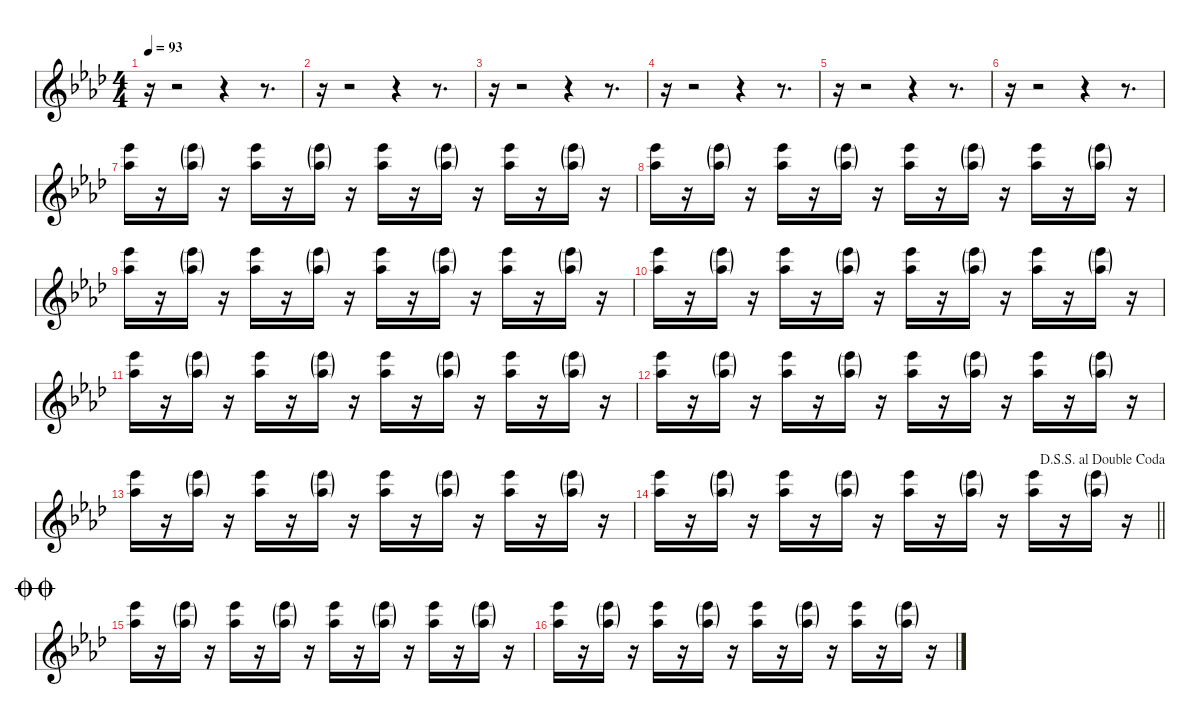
\defaultSystemsLayout 4
\hideDynamics
\bracketExtendMode nobrackets
\singleTrackTrackNamePolicy hidden
\multiTrackTrackNamePolicy hidden
\firstSystemTrackNameMode fullname
\firstSystemTrackNameOrientation horizontal
\otherSystemsTrackNameOrientation horizontal
\track ("Synth1" "vln.") {instrument stringensemble1}
\staff {score}
\tuning (E4 C4 G3 C3 G2 C2)
\ts (4 4)
\tempo 93
\clef g2
\ks ab
r.16{dy f beam Down} r.2{beam Down} r.4{beam Down} r.8{d beam Down} |
r.16{beam Down} r.2{beam Down} r.4{beam Down} r.8{d beam Down} |
r.16{beam Down} r.2{beam Down} r.4{beam Down} r.8{d beam Down} |
r.16{beam Down} r.2{beam Down} r.4{beam Down} r.8{d beam Down} |
r.16{beam Down} r.2{beam Down} r.4{beam Down} r.8{d beam Down} |
r.16{beam Down} r.2{beam Down} r.4{beam Down} r.8{d beam Down} |
(23.1{acc b} 20.2{acc b}).16{beam Down} r.16{beam Down} (23.1{g acc b} 20.2{g acc b}).16{dy mf beam Down} r.16{beam Down} (23.1{acc b} 20.2{acc b}).16{dy f beam Down} r.16{beam Down} (23.1{g acc b} 20.2{g acc b}).16{dy mf beam Down} r.16{beam Down} (23.1{acc b} 20.2{acc b}).16{dy f beam Down} r.16{beam Down} (23.1{g acc b} 20.2{g acc b}).16{dy mf beam Down} r.16{beam Down} (23.1{acc b} 20.2{acc b}).16{dy f beam Down} r.16{beam Down} (23.1{g acc b} 20.2{g acc b}).16{dy mf beam Down} r.16{beam Down} |
(23.1{acc b} 20.2{acc b}).16{dy f beam Down} r.16{beam Down} (23.1{g acc b} 20.2{g acc b}).16{dy mf beam Down} r.16{beam Down} (23.1{acc b} 20.2{acc b}).16{dy f beam Down} r.16{beam Down} (23.1{g acc b} 20.2{g acc b}).16{dy mf beam Down} r.16{beam Down} (23.1{acc b} 20.2{acc b}).16{dy f beam Down} r.16{beam Down} (23.1{g acc b} 20.2{g acc b}).16{dy mf beam Down} r.16{beam Down} (23.1{acc b} 20.2{acc b}).16{dy f beam Down} r.16{beam Down} (23.1{g acc b} 20.2{g acc b}).16{dy mf beam Down} r.16{beam Down} |
(23.1{acc b} 20.2{acc b}).16{dy f beam Down} r.16{beam Down} (23.1{g acc b} 20.2{g acc b}).16{dy mf beam Down} r.16{beam Down} (23.1{acc b} 20.2{acc b}).16{dy f beam Down} r.16{beam Down} (23.1{g acc b} 20.2{g acc b}).16{dy mf beam Down} r.16{beam Down} (23.1{acc b} 20.2{acc b}).16{dy f beam Down} r.16{beam Down} (23.1{g acc b} 20.2{g acc b}).16{dy mf beam Down} r.16{beam Down} (23.1{acc b} 20.2{acc b}).16{dy f beam Down} r.16{beam Down} (23.1{g acc b} 20.2{g acc b}).16{dy mf beam Down} r.16{beam Down} |
(23.1{acc b} 20.2{acc b}).16{dy f beam Down} r.16{beam Down} (23.1{g acc b} 20.2{g acc b}).16{dy mf beam Down} r.16{beam Down} (23.1{acc b} 20.2{acc b}).16{dy f beam Down} r.16{beam Down} (23.1{g acc b} 20.2{g acc b}).16{dy mf beam Down} r.16{beam Down} (23.1{acc b} 20.2{acc b}).16{dy f beam Down} r.16{beam Down} (23.1{g acc b} 20.2{g acc b}).16{dy mf beam Down} r.16{beam Down} (23.1{acc b} 20.2{acc b}).16{dy f beam Down} r.16{beam Down} (23.1{g acc b} 20.2{g acc b}).16{dy mf beam Down} r.16{beam Down} |
(23.1{acc b} 20.2{acc b}).16{dy f beam Down} r.16{beam Down} (23.1{g acc b} 20.2{g acc b}).16{dy mf beam Down} r.16{beam Down} (23.1{acc b} 20.2{acc b}).16{dy f beam Down} r.16{beam Down} (23.1{g acc b} 20.2{g acc b}).16{dy mf beam Down} r.16{beam Down} (23.1{acc b} 20.2{acc b}).16{dy f beam Down} r.16{beam Down} (23.1{g acc b} 20.2{g acc b}).16{dy mf beam Down} r.16{beam Down} (23.1{acc b} 20.2{acc b}).16{dy f beam Down} r.16{beam Down} (23.1{g acc b} 20.2{g acc b}).16{dy mf beam Down} r.16{beam Down} |
(23.1{acc b} 20.2{acc b}).16{dy f beam Down} r.16{beam Down} (23.1{g acc b} 20.2{g acc b}).16{dy mf beam Down} r.16{beam Down} (23.1{acc b} 20.2{acc b}).16{dy f beam Down} r.16{beam Down} (23.1{g acc b} 20.2{g acc b}).16{dy mf beam Down} r.16{beam Down} (23.1{acc b} 20.2{acc b}).16{dy f beam Down} r.16{beam Down} (23.1{g acc b} 20.2{g acc b}).16{dy mf beam Down} r.16{beam Down} (23.1{acc b} 20.2{acc b}).16{dy f beam Down} r.16{beam Down} (23.1{g acc b} 20.2{g acc b}).16{dy mf beam Down} r.16{beam Down} |
(23.1{acc b} 20.2{acc b}).16{dy f beam Down} r.16{beam Down} (23.1{g acc b} 20.2{g acc b}).16{dy mf beam Down} r.16{beam Down} (23.1{acc b} 20.2{acc b}).16{dy f beam Down} r.16{beam Down} (23.1{g acc b} 20.2{g acc b}).16{dy mf beam Down} r.16{beam Down} (23.1{acc b} 20.2{acc b}).16{dy f beam Down} r.16{beam Down} (23.1{g acc b} 20.2{g acc b}).16{dy mf beam Down} r.16{beam Down} (23.1{acc b} 20.2{acc b}).16{dy f beam Down} r.16{beam Down} (23.1{g acc b} 20.2{g acc b}).16{dy mf beam Down} r.16{beam Down} |
\jump dalsegnosegnoaldoublecoda
\barLineRight lightlight
(23.1{acc b} 20.2{acc b}).16{dy f beam Down} r.16{beam Down} (23.1{g acc b} 20.2{g acc b}).16{dy mf beam Down} r.16{beam Down} (23.1{acc b} 20.2{acc b}).16{dy f beam Down} r.16{beam Down} (23.1{g acc b} 20.2{g acc b}).16{dy mf beam Down} r.16{beam Down} (23.1{acc b} 20.2{acc b}).16{dy f beam Down} r.16{beam Down} (23.1{g acc b} 20.2{g acc b}).16{dy mf beam Down} r.16{beam Down} (23.1{acc b} 20.2{acc b}).16{dy f beam Down} r.16{beam Down} (23.1{g acc b} 20.2{g acc b}).16{dy mf beam Down} r.16{beam Down} |
\jump doublecoda
(23.1{acc b} 20.2{acc b}).16{dy f beam Down} r.16{beam Down} (23.1{g acc b} 20.2{g acc b}).16{dy mf beam Down} r.16{beam Down} (23.1{acc b} 20.2{acc b}).16{dy f beam Down} r.16{beam Down} (23.1{g acc b} 20.2{g acc b}).16{dy mf beam Down} r.16{beam Down} (23.1{acc b} 20.2{acc b}).16{dy f beam Down} r.16{beam Down} (23.1{g acc b} 20.2{g acc b}).16{dy mf beam Down} r.16{beam Down} (23.1{acc b} 20.2{acc b}).16{dy f beam Down} r.16{beam Down} (23.1{g acc b} 20.2{g acc b}).16{dy mf beam Down} r.16{beam Down} |
(23.1{acc b} 20.2{acc b}).16{dy f beam Down} r.16{beam Down} (23.1{g acc b} 20.2{g acc b}).16{dy mf beam Down} r.16{beam Down} (23.1{acc b} 20.2{acc b}).16{dy f beam Down} r.16{beam Down} (23.1{g acc b} 20.2{g acc b}).16{dy mf beam Down} r.16{beam Down} (23.1{acc b} 20.2{acc b}).16{dy f beam Down} r.16{beam Down} (23.1{g acc b} 20.2{g acc b}).16{dy mf beam Down} r.16{beam Down} (23.1{acc b} 20.2{acc b}).16{dy f beam Down} r.16{beam Down} (23.1{g acc b} 20.2{g acc b}).16{dy mf beam Down} r.16{beam Down}
